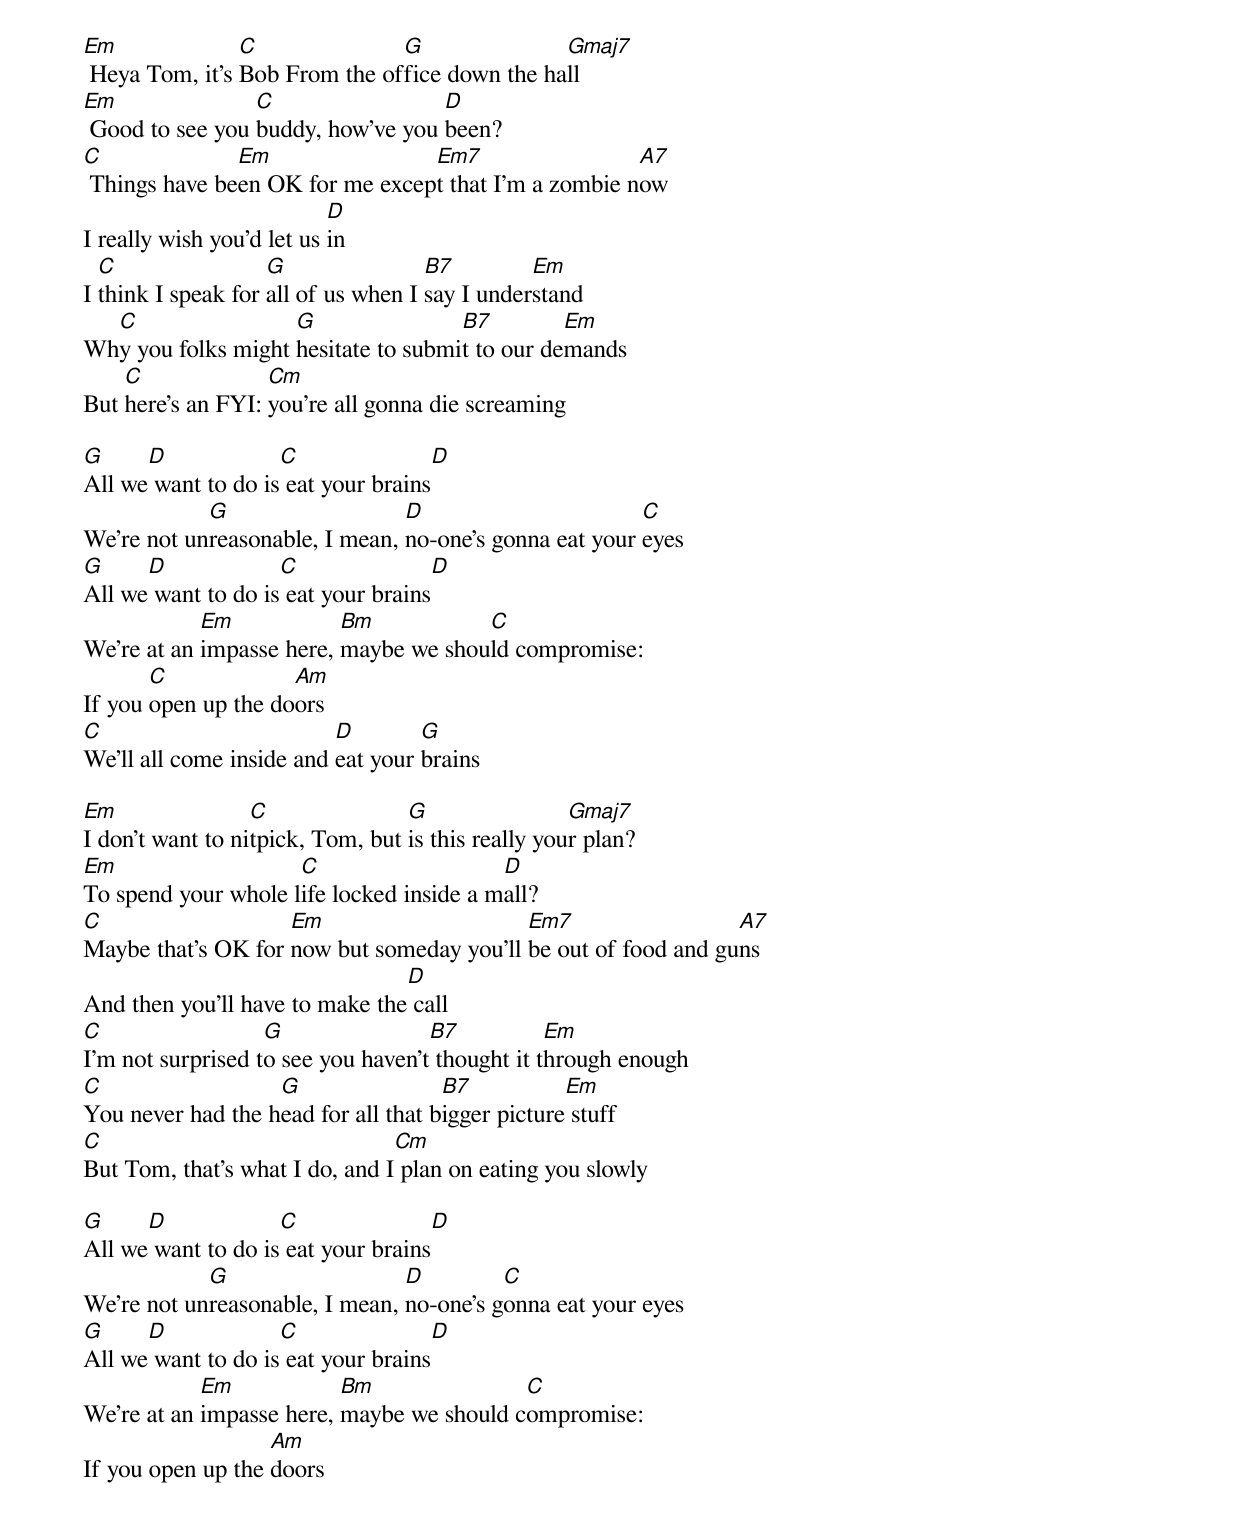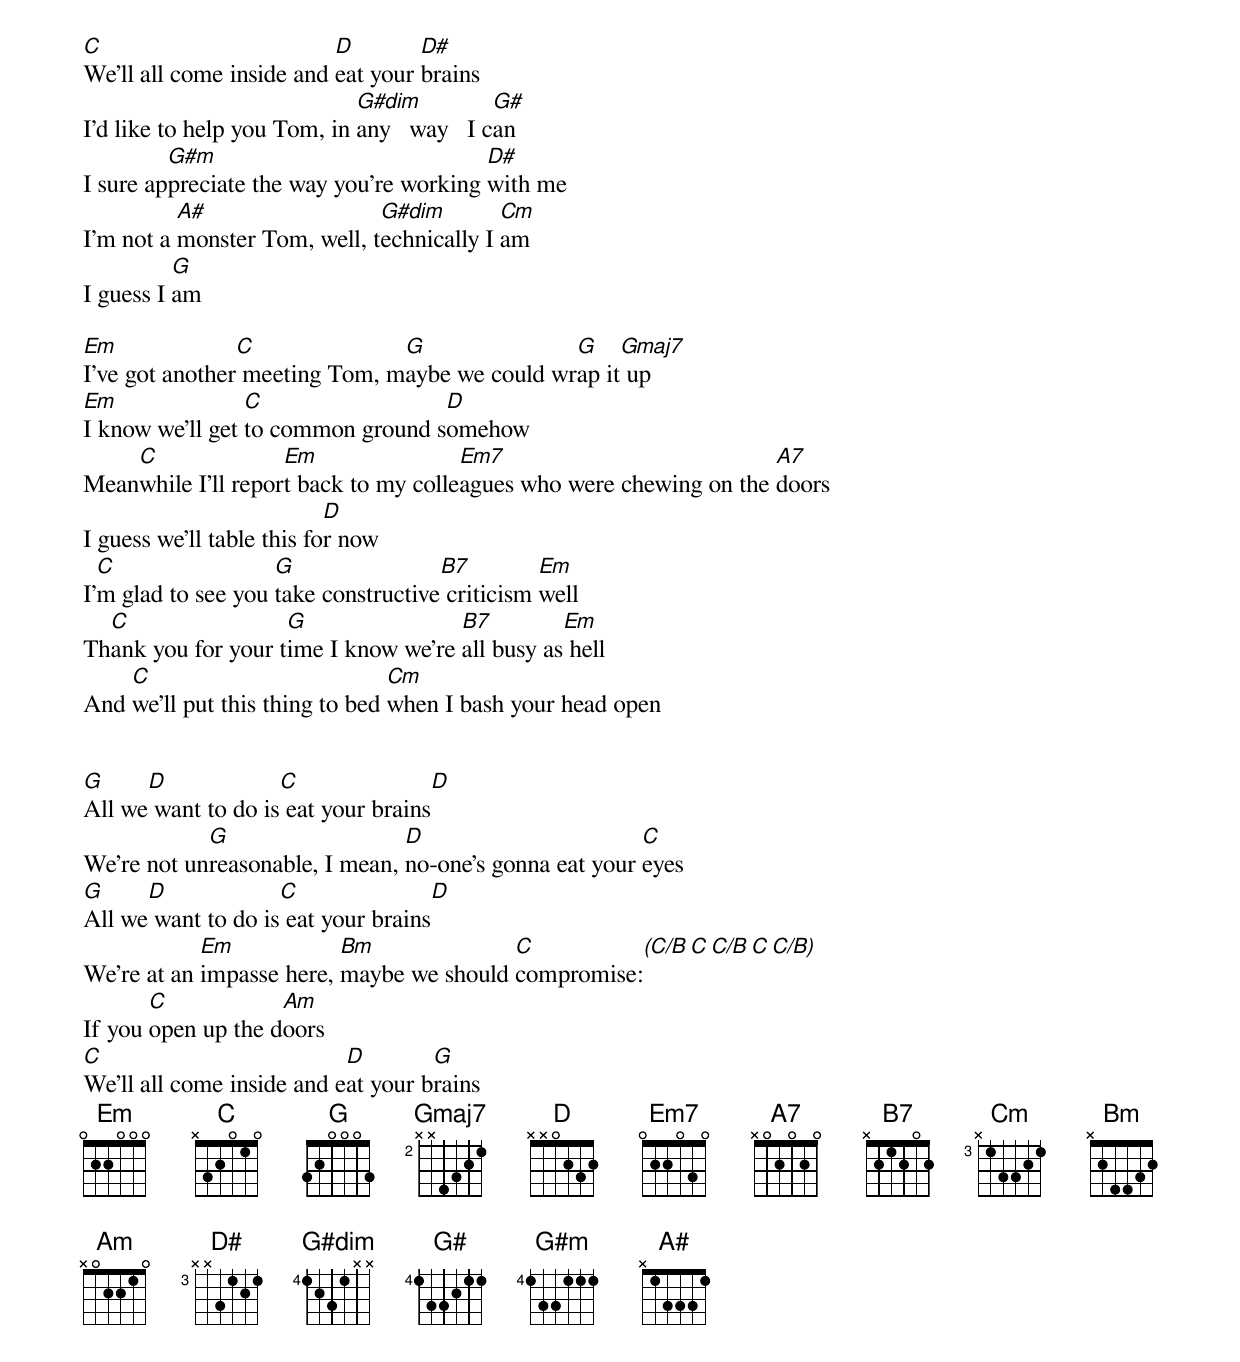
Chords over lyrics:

Em              C              G               Gmaj7
 Heya Tom, it's Bob From the office down the hall
Em               C                 D
 Good to see you buddy, how've you been?
C              Em                Em7                  A7
 Things have been OK for me except that I'm a zombie now
                           D
I really wish you'd let us in
  C                 G                B7         Em
I think I speak for all of us when I say I understand
  C                 G                B7         Em
Why you folks might hesitate to submit to our demands
    C              Cm
But here's an FYI: you're all gonna die screaming

G     D             C               D
All we want to do is eat your brains
            G                   D                       C
We're not unreasonable, I mean, no-one's gonna eat your eyes
G     D             C               D
All we want to do is eat your brains
            Em            Bm           C
We're at an impasse here, maybe we should compromise:
       C             Am
If you open up the doors
C                         D        G
We'll all come inside and eat your brains

Em                C               G                 Gmaj7
I don't want to nitpick, Tom, but is this really your plan?
Em                   C                    D
To spend your whole life locked inside a mall?
C                   Em                     Em7                  A7
Maybe that's OK for now but someday you'll be out of food and guns
                                D
And then you'll have to make the call
C                  G                B7           Em
I'm not surprised to see you haven't thought it through enough
C                  G                 B7           Em
You never had the head for all that bigger picture stuff
C                               Cm
But Tom, that's what I do, and I plan on eating you slowly

G     D             C               D
All we want to do is eat your brains
            G                   D         C
We're not unreasonable, I mean, no-one's gonna eat your eyes
G     D             C               D
All we want to do is eat your brains
            Em            Bm               C
We're at an impasse here, maybe we should compromise:
                   Am
If you open up the doors
C                         D        D#
We'll all come inside and eat your brains
                             G#dim          G#
I'd like to help you Tom, in any   way   I can
         G#m                             D#
I sure appreciate the way you're working with me
          A#                  G#dim        Cm
I'm not a monster Tom, well, technically I am
          G
I guess I am

Em              C              G               G    Gmaj7
I've got another meeting Tom, maybe we could wrap it up
Em               C                 D
I know we'll get to common ground somehow
    C               Em                Em7                           A7
Meanwhile I'll report back to my colleagues who were chewing on the doors
                           D
I guess we'll table this for now
  C                 G                B7         Em
I'm glad to see you take constructive criticism well
  C                 G                B7         Em
Thank you for your time I know we're all busy as hell
    C                           Cm
And we'll put this thing to bed when I bash your head open


G     D             C               D
All we want to do is eat your brains
            G                   D                       C
We're not unreasonable, I mean, no-one's gonna eat your eyes
G     D             C               D
All we want to do is eat your brains
            Em            Bm              C           (C/B C C/B C C/B)
We're at an impasse here, maybe we should compromise:
       C            Am
If you open up the doors
C                          D        G
We'll all come inside and eat your brains
